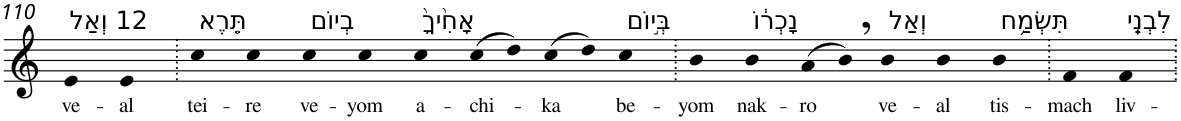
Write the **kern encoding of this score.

**kern	**text
*part1	*part1
*staff1	*staff1
*I"Piano	*
*I'Pno	*
!!LO:PB:g=z
*clefG2	*
*k[]	*
=110	=110
!LO:TX:a:t=12 וְאַל	!
!	!LO:LY:b
4e	ve-
!	!LO:LY:b
4e	-al
=111.	=111.
!LO:TX:a:t=תֵּ֤רֶא	!
!	!LO:LY:b
4cc	tei-
!	!LO:LY:b
4cc	-re
!LO:TX:a:t=בְיוֹם	!
!	!LO:LY:b
4cc	ve-
!	!LO:LY:b
4cc	-yom
!LO:TX:a:t=אָחִ֙יךָ֙	!
!	!LO:LY:b
4cc	a-
!	!LO:LY:b
(>8cc	-chi-
8dd)	.
!	!LO:LY:b
(>8cc	-ka
8dd)	.
!LO:TX:a:t=בְּי֣וֹם	!
!	!LO:LY:b
4cc	be-
=112.	=112.
!	!LO:LY:b
4b	-yom
!LO:TX:a:t=נָכְר֔וֹ	!
!	!LO:LY:b
4b	nak-
!	!LO:LY:b
(>8a	-ro
8b,)	.
!LO:TX:a:t=וְאַל	!
!	!LO:LY:b
4b	ve-
!	!LO:LY:b
4b	-al
!LO:TX:a:t=תִּשְׂמַ֥ח	!
!	!LO:LY:b
4b	tis-
=113.	=113.
!	!LO:LY:b
4f	-mach
!LO:TX:a:t=לִבְנֵֽי	!
!	!LO:LY:b
4f	liv-
=.	=.
*-	*-
